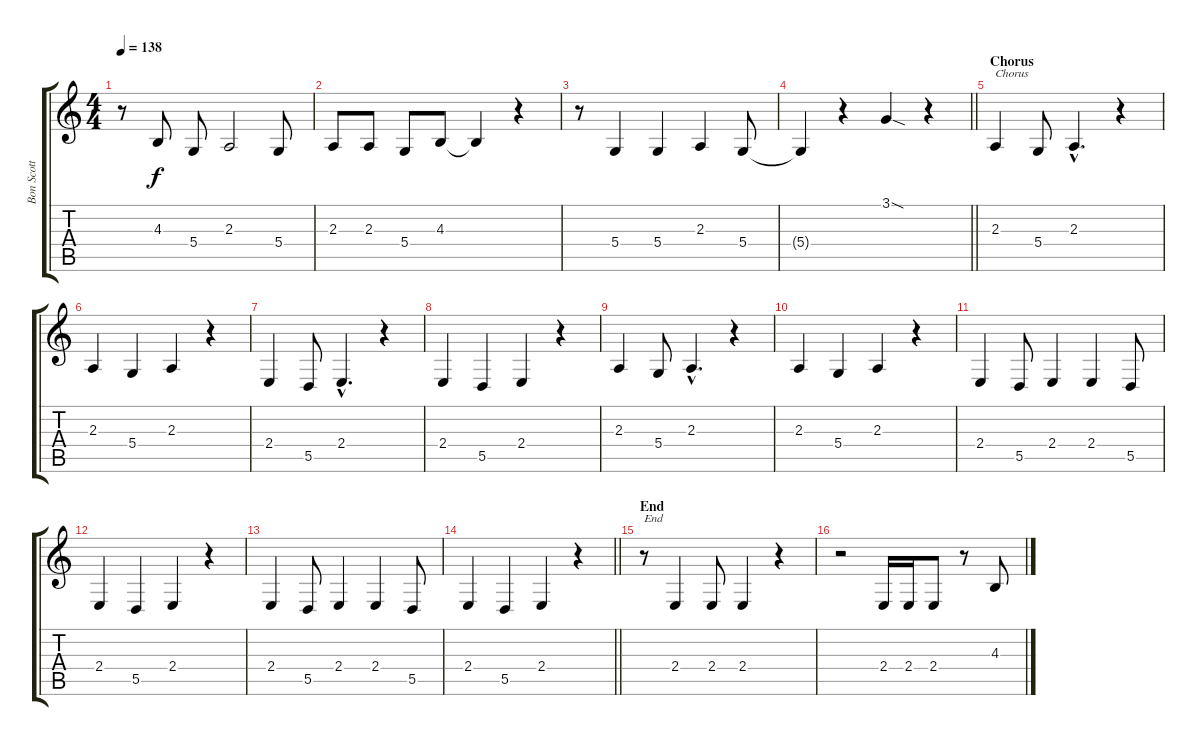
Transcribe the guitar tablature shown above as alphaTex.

\track ("Bon Scott" "Bon Scott") {instrument harmonica}
\staff {score tabs}
\tuning (E4 B3 G3 D3 A2 E2) {hide}
\ts (4 4)
\tempo 138
\clef g2
\ks c
r.8{dy f} 4.3.8 5.4.8 2.3.2 5.4.8 |
2.3.8 2.3.8 5.4.8 4.3.8 4.3{t}.4 r.4 |
r.8 5.4.4 5.4.4 2.3.4 5.4.8 |
\barLineRight lightlight
5.4{t}.4 r.4 3.1{sod}.4 r.4 |
\section ("" "Chorus")
2.3.4{txt "Chorus"} 5.4.8 2.3{hac}.4{d} r.4 |
2.3.4 5.4.4 2.3.4 r.4 |
2.4.4 5.5.8 2.4{hac}.4{d} r.4 |
2.4.4 5.5.4 2.4.4 r.4 |
2.3.4 5.4.8 2.3{hac}.4{d} r.4 |
2.3.4 5.4.4 2.3.4 r.4 |
2.4.4 5.5.8 2.4.4 2.4.4 5.5.8 |
2.4.4 5.5.4 2.4.4 r.4 |
2.4.4 5.5.8 2.4.4 2.4.4 5.5.8 |
\barLineRight lightlight
2.4.4 5.5.4 2.4.4 r.4 |
\section ("" "End")
r.8{txt "End"} 2.4.4 2.4.8 2.4.4 r.4 |
r.2 2.4.16 2.4.16 2.4.8 r.8 4.3.8
